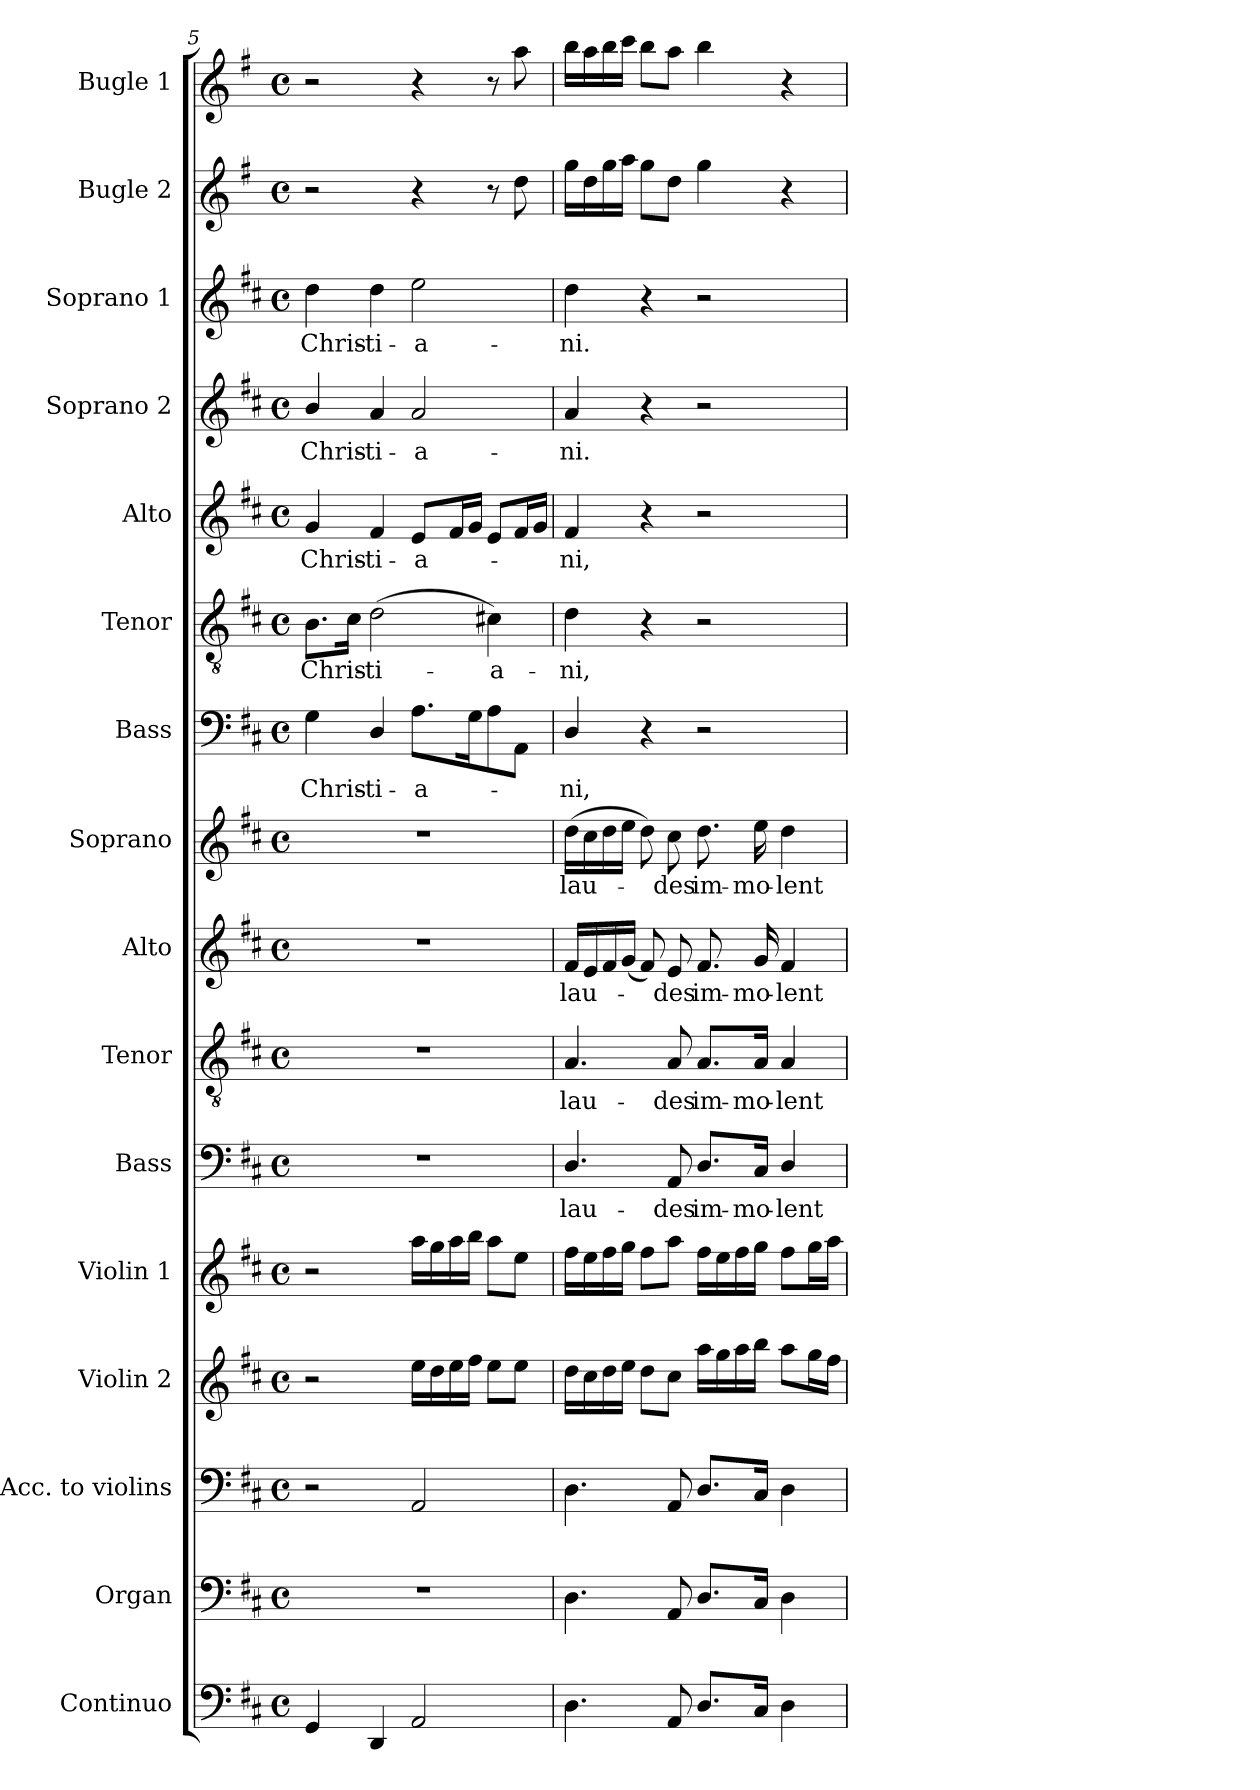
**kern	**kern	**kern	**kern	**kern	**kern	**text	**kern	**text	**kern	**text	**kern	**text	**kern	**text	**kern	**text	**kern	**text	**kern	**text	**kern	**text	**kern	**kern
*part16	*part15	*part14	*part13	*part12	*part11	*part11	*part10	*part10	*part9	*part9	*part8	*part8	*part7	*part7	*part6	*part6	*part5	*part5	*part4	*part4	*part3	*part3	*part2	*part1
*staff16	*staff15	*staff14	*staff13	*staff12	*staff11	*staff11	*staff10	*staff10	*staff9	*staff9	*staff8	*staff8	*staff7	*staff7	*staff6	*staff6	*staff5	*staff5	*staff4	*staff4	*staff3	*staff3	*staff2	*staff1
*I"Continuo	*I"Organ	*I"Acc. to violins	*I"Violin 2	*I"Violin 1	*I"Bass	*	*I"Tenor	*	*I"Alto	*	*I"Soprano	*	*I"Bass	*	*I"Tenor	*	*I"Alto	*	*I"Soprano 2	*	*I"Soprano 1	*	*I"Bugle  2	*I"Bugle 1
*I'Cont.	*I'Org.	*	*I'Vln. 2	*I'Vln. 1	*I'B.	*	*I'T.	*	*I'A.	*	*I'S.	*	*I'B.	*	*I'T.	*	*I'A.	*	*I'S2.	*	*I'S1.	*	*I'Bug 2	*I'Bug. 1
!!LO:PB:g=z
*clefF4	*clefF4	*clefF4	*clefG2	*clefG2	*clefF4	*	*clefGv2	*	*clefG2	*	*clefG2	*	*clefF4	*	*clefGv2	*	*clefG2	*	*clefG2	*	*clefG2	*	*clefG2	*clefG2
*	*	*	*	*	*	*	*ITrd7c12	*	*	*	*	*	*	*	*ITrd7c12	*	*	*	*	*	*	*	*ITrd3c5	*ITrd3c5
*k[f#c#]	*k[f#c#]	*k[f#c#]	*k[f#c#]	*k[f#c#]	*k[f#c#]	*	*k[f#c#]	*	*k[f#c#]	*	*k[f#c#]	*	*k[f#c#]	*	*k[f#c#]	*	*k[f#c#]	*	*k[f#c#]	*	*k[f#c#]	*	*k[f#c#]	*k[f#c#]
*D:	*D:	*D:	*D:	*D:	*D:	*	*D:	*	*D:	*	*D:	*	*D:	*	*D:	*	*D:	*	*D:	*	*D:	*	*D:	*D:
*M4/4	*M4/4	*M4/4	*M4/4	*M4/4	*M4/4	*	*M4/4	*	*M4/4	*	*M4/4	*	*M4/4	*	*M4/4	*	*M4/4	*	*M4/4	*	*M4/4	*	*M4/4	*M4/4
*met(c)	*met(c)	*met(c)	*met(c)	*met(c)	*met(c)	*	*met(c)	*	*met(c)	*	*met(c)	*	*met(c)	*	*met(c)	*	*met(c)	*	*met(c)	*	*met(c)	*	*met(c)	*met(c)
=5	=5	=5	=5	=5	=5	=5	=5	=5	=5	=5	=5	=5	=5	=5	=5	=5	=5	=5	=5	=5	=5	=5	=5	=5
!	!	!	!	!	!	!	!	!	!	!	!	!	!	!LO:LY:b:color=#000000	!	!	!	!	!	!	!	!	!	!
!	!	!	!	!	!	!	!	!	!	!	!	!	!	!	!	!LO:LY:b:color=#000000	!	!	!	!	!	!	!	!
!	!	!	!	!	!	!	!	!	!	!	!	!	!	!	!	!	!	!LO:LY:b:color=#000000	!	!	!	!	!	!
!	!	!	!	!	!	!	!	!	!	!	!	!	!	!	!	!	!	!	!	!LO:LY:b:color=#000000	!	!	!	!
!	!	!	!	!	!	!	!	!	!	!	!	!	!	!	!	!	!	!	!	!	!	!LO:LY:b:color=#000000	!	!
4GGi/	1r	2r	2r	2r	1r	.	1r	.	1r	.	1r	.	4Gi\	Chris-	8.BBi\L	Chris-	4gi/	Chris-	4bi/	Chris-	4ddi\	Chris-	2r	2r
.	.	.	.	.	.	.	.	.	.	.	.	.	.	.	16C#i\Jk	.	.	.	.	.	.	.	.	.
!	!	!	!	!	!	!	!	!	!	!	!	!	!	!LO:LY:b:color=#000000	!	!	!	!	!	!	!	!	!	!
!	!	!	!	!	!	!	!	!	!	!	!	!	!	!	!	!LO:LY:b:color=#000000	!	!	!	!	!	!	!	!
!	!	!	!	!	!	!	!	!	!	!	!	!	!	!	!	!	!	!LO:LY:b:color=#000000	!	!	!	!	!	!
!	!	!	!	!	!	!	!	!	!	!	!	!	!	!	!	!	!	!	!	!LO:LY:b:color=#000000	!	!	!	!
!	!	!	!	!	!	!	!	!	!	!	!	!	!	!	!	!	!	!	!	!	!	!LO:LY:b:color=#000000	!	!
4DDi/	.	.	.	.	.	.	.	.	.	.	.	.	4Di/	-ti-	(2Di\	-ti-	4f#i/	-ti-	4ai/	-ti-	4ddi\	-ti-	.	.
!	!	!	!	!	!	!	!	!	!	!	!	!	!	!LO:LY:b:color=#000000	!	!	!	!	!	!	!	!	!	!
!	!	!	!	!	!	!	!	!	!	!	!	!	!	!	!	!	!	!LO:LY:b:color=#000000	!	!	!	!	!	!
!	!	!	!	!	!	!	!	!	!	!	!	!	!	!	!	!	!	!	!	!LO:LY:b:color=#000000	!	!	!	!
!	!	!	!	!	!	!	!	!	!	!	!	!	!	!	!	!	!	!	!	!	!	!LO:LY:b:color=#000000	!	!
2AAi/	.	2AAi/	16eei\LL	16aai\LL	.	.	.	.	.	.	.	.	8.Ai\L	-a-	.	.	8ei/L	-a-	2ai/	-a-	2eei\	-a-	4r	4r
.	.	.	16ddi\	16ggi\	.	.	.	.	.	.	.	.	.	.	.	.	.	.	.	.	.	.	.	.
.	.	.	16eei\	16aai\	.	.	.	.	.	.	.	.	.	.	.	.	16f#i/L	.	.	.	.	.	.	.
.	.	.	16ff#i\JJ	16bbi\JJ	.	.	.	.	.	.	.	.	16Gi\k	.	.	.	16gi/JJ	.	.	.	.	.	.	.
!	!	!	!	!	!	!	!	!	!	!	!	!	!	!	!	!LO:LY:b:color=#000000	!	!	!	!	!	!	!	!
.	.	.	8eei\L	8aai\L	.	.	.	.	.	.	.	.	8Ai\	.	4C#Xi\)	-a-	8ei/L	.	.	.	.	.	8r	8r
.	.	.	8eei\J	8eei\J	.	.	.	.	.	.	.	.	8AAi\J	.	.	.	16f#i/L	.	.	.	.	.	8ai\	8eei\
.	.	.	.	.	.	.	.	.	.	.	.	.	.	.	.	.	16gi/JJ	.	.	.	.	.	.	.
=6	=6	=6	=6	=6	=6	=6	=6	=6	=6	=6	=6	=6	=6	=6	=6	=6	=6	=6	=6	=6	=6	=6	=6	=6
!	!	!	!	!	!	!LO:LY:b:color=#000000	!	!	!	!	!	!	!	!	!	!	!	!	!	!	!	!	!	!
!	!	!	!	!	!	!	!	!LO:LY:b:color=#000000	!	!	!	!	!	!	!	!	!	!	!	!	!	!	!	!
!	!	!	!	!	!	!	!	!	!	!LO:LY:b:color=#000000	!	!	!	!	!	!	!	!	!	!	!	!	!	!
!	!	!	!	!	!	!	!	!	!	!	!	!LO:LY:b:color=#000000	!	!	!	!	!	!	!	!	!	!	!	!
!	!	!	!	!	!	!	!	!	!	!	!	!	!	!LO:LY:b:color=#000000	!	!	!	!	!	!	!	!	!	!
!	!	!	!	!	!	!	!	!	!	!	!	!	!	!	!	!LO:LY:b:color=#000000	!	!	!	!	!	!	!	!
!	!	!	!	!	!	!	!	!	!	!	!	!	!	!	!	!	!	!LO:LY:b:color=#000000	!	!	!	!	!	!
!	!	!	!	!	!	!	!	!	!	!	!	!	!	!	!	!	!	!	!	!LO:LY:b:color=#000000	!	!	!	!
!	!	!	!	!	!	!	!	!	!	!	!	!	!	!	!	!	!	!	!	!	!	!LO:LY:b:color=#000000	!	!
4.Di\	4.Di\	4.Di\	16ddi\LL	16ff#i\LL	4.Di/	lau-	4.AAi/	lau-	16f#i/LL	lau-	(16ddi\LL	lau-	4Di/	-ni,	4Di\	-ni,	4f#i/	-ni,	4ai/	-ni.	4ddi\	-ni.	16ddi\LL	16ff#i\LL
.	.	.	16cc#i\	16eei\	.	.	.	.	16ei/	.	16cc#i\	.	.	.	.	.	.	.	.	.	.	.	16ai\	16eei\
.	.	.	16ddi\	16ff#i\	.	.	.	.	16f#i/	.	16ddi\	.	.	.	.	.	.	.	.	.	.	.	16ddi\	16ff#i\
.	.	.	16eei\JJ	16ggi\JJ	.	.	.	.	(16gi/JJ	.	16eei\JJ	.	.	.	.	.	.	.	.	.	.	.	16eei\JJ	16ggi\JJ
.	.	.	8ddi\L	8ff#i\L	.	.	.	.	8f#i/)	.	8ddi\)	.	4r	.	4r	.	4r	.	4r	.	4r	.	8ddi\L	8ff#i\L
!	!	!	!	!	!	!LO:LY:b:color=#000000	!	!	!	!	!	!	!	!	!	!	!	!	!	!	!	!	!	!
!	!	!	!	!	!	!	!	!LO:LY:b:color=#000000	!	!	!	!	!	!	!	!	!	!	!	!	!	!	!	!
!	!	!	!	!	!	!	!	!	!	!LO:LY:b:color=#000000	!	!	!	!	!	!	!	!	!	!	!	!	!	!
!	!	!	!	!	!	!	!	!	!	!	!	!LO:LY:b:color=#000000	!	!	!	!	!	!	!	!	!	!	!	!
8AAi/	8AAi/	8AAi/	8cc#i\J	8aai\J	8AAi/	-des	8AAi/	-des	8ei/	-des	8cc#i\	-des	.	.	.	.	.	.	.	.	.	.	8ai\J	8eei\J
!	!	!	!	!	!	!LO:LY:b:color=#000000	!	!	!	!	!	!	!	!	!	!	!	!	!	!	!	!	!	!
!	!	!	!	!	!	!	!	!LO:LY:b:color=#000000	!	!	!	!	!	!	!	!	!	!	!	!	!	!	!	!
!	!	!	!	!	!	!	!	!	!	!LO:LY:b:color=#000000	!	!	!	!	!	!	!	!	!	!	!	!	!	!
!	!	!	!	!	!	!	!	!	!	!	!	!LO:LY:b:color=#000000	!	!	!	!	!	!	!	!	!	!	!	!
8.Di/L	8.Di/L	8.Di/L	16aai\LL	16ff#i\LL	8.Di/L	im-	8.AAi/L	im-	8.f#i/	im-	8.ddi\	im-	2r	.	2r	.	2r	.	2r	.	2r	.	4ddi\	4ff#i\
.	.	.	16ggi\	16eei\	.	.	.	.	.	.	.	.	.	.	.	.	.	.	.	.	.	.	.	.
.	.	.	16aai\	16ff#i\	.	.	.	.	.	.	.	.	.	.	.	.	.	.	.	.	.	.	.	.
!	!	!	!	!	!	!LO:LY:b:color=#000000	!	!	!	!	!	!	!	!	!	!	!	!	!	!	!	!	!	!
!	!	!	!	!	!	!	!	!LO:LY:b:color=#000000	!	!	!	!	!	!	!	!	!	!	!	!	!	!	!	!
!	!	!	!	!	!	!	!	!	!	!LO:LY:b:color=#000000	!	!	!	!	!	!	!	!	!	!	!	!	!	!
!	!	!	!	!	!	!	!	!	!	!	!	!LO:LY:b:color=#000000	!	!	!	!	!	!	!	!	!	!	!	!
16C#i/Jk	16C#i/Jk	16C#i/Jk	16bbi\JJ	16ggi\JJ	16C#i/Jk	-mo-	16AAi/Jk	-mo-	16gi/	-mo-	16eei\	-mo-	.	.	.	.	.	.	.	.	.	.	.	.
!	!	!	!	!	!	!LO:LY:b:color=#000000	!	!	!	!	!	!	!	!	!	!	!	!	!	!	!	!	!	!
!	!	!	!	!	!	!	!	!LO:LY:b:color=#000000	!	!	!	!	!	!	!	!	!	!	!	!	!	!	!	!
!	!	!	!	!	!	!	!	!	!	!LO:LY:b:color=#000000	!	!	!	!	!	!	!	!	!	!	!	!	!	!
!	!	!	!	!	!	!	!	!	!	!	!	!LO:LY:b:color=#000000	!	!	!	!	!	!	!	!	!	!	!	!
4Di\	4Di\	4Di\	8aai\L	8ff#i\L	4Di/	-lent	4AAi/	-lent	4f#i/	-lent	4ddi\	-lent	.	.	.	.	.	.	.	.	.	.	4r	4r
.	.	.	16ggi\L	16ggi\L	.	.	.	.	.	.	.	.	.	.	.	.	.	.	.	.	.	.	.	.
.	.	.	16ff#i\JJ	16aai\JJ	.	.	.	.	.	.	.	.	.	.	.	.	.	.	.	.	.	.	.	.
=	=	=	=	=	=	=	=	=	=	=	=	=	=	=	=	=	=	=	=	=	=	=	=	=
*-	*-	*-	*-	*-	*-	*-	*-	*-	*-	*-	*-	*-	*-	*-	*-	*-	*-	*-	*-	*-	*-	*-	*-	*-
